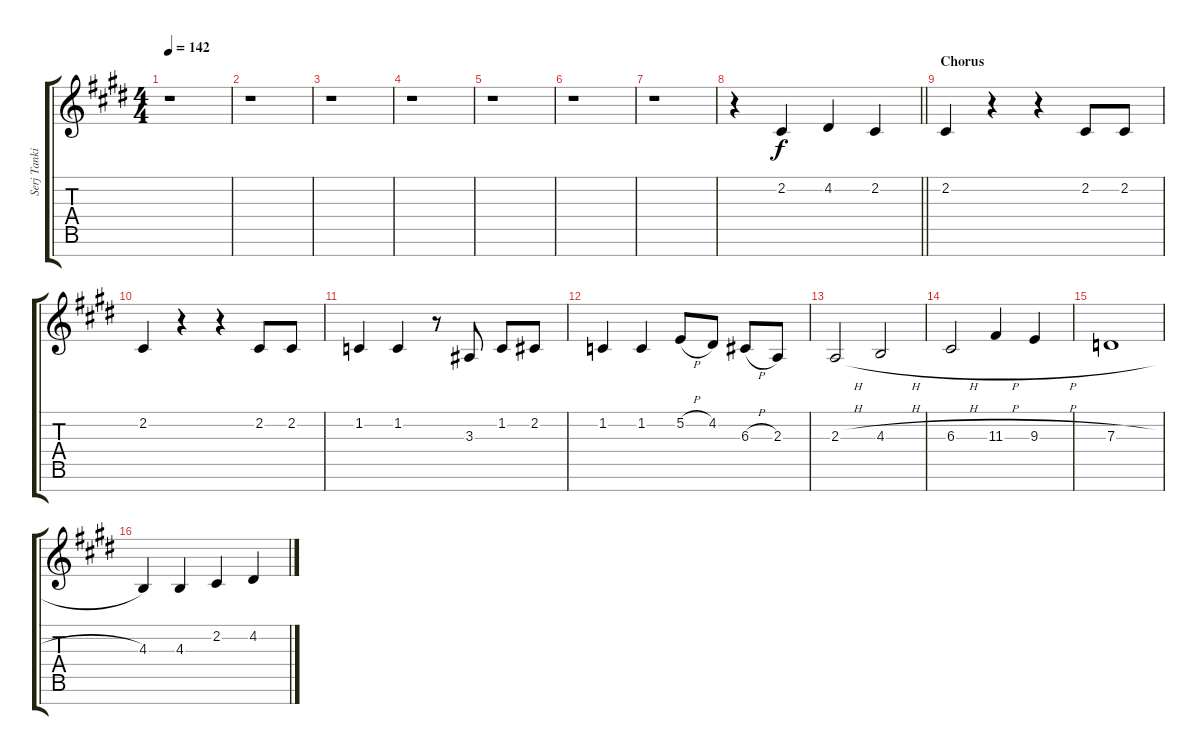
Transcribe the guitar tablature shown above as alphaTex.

\track ("Serj Tankian [Vocals]" "Serj Tanki") {instrument clarinet}
\staff {score tabs}
\tuning (E4 B3 G3 D3 A2 E2 B1) {hide}
\ts (4 4)
\tempo 142
\clef g2
\ks c#minor
r.1{dy f} |
r.1 |
r.1 |
r.1 |
r.1 |
r.1 |
r.1 |
\barLineRight lightlight
r.4{volume 14} 2.2.4 4.2.4 2.2.4 |
\section ("" "Chorus")
2.2.4 r.4 r.4 2.2.8 2.2.8 |
2.2.4 r.4 r.4 2.2.8 2.2.8 |
1.2.4 1.2.4 r.8 3.3.8 1.2.8 2.2.8 |
1.2.4 1.2.4 5.2{h}.8 4.2.8 6.3{h}.8 2.3.8 |
2.3{h}.2 4.3{h}.2 |
6.3{h}.2 11.3{h}.4 9.3{h}.4 |
7.3{h}.1 |
4.3.4 4.3.4 2.2.4 4.2.4
